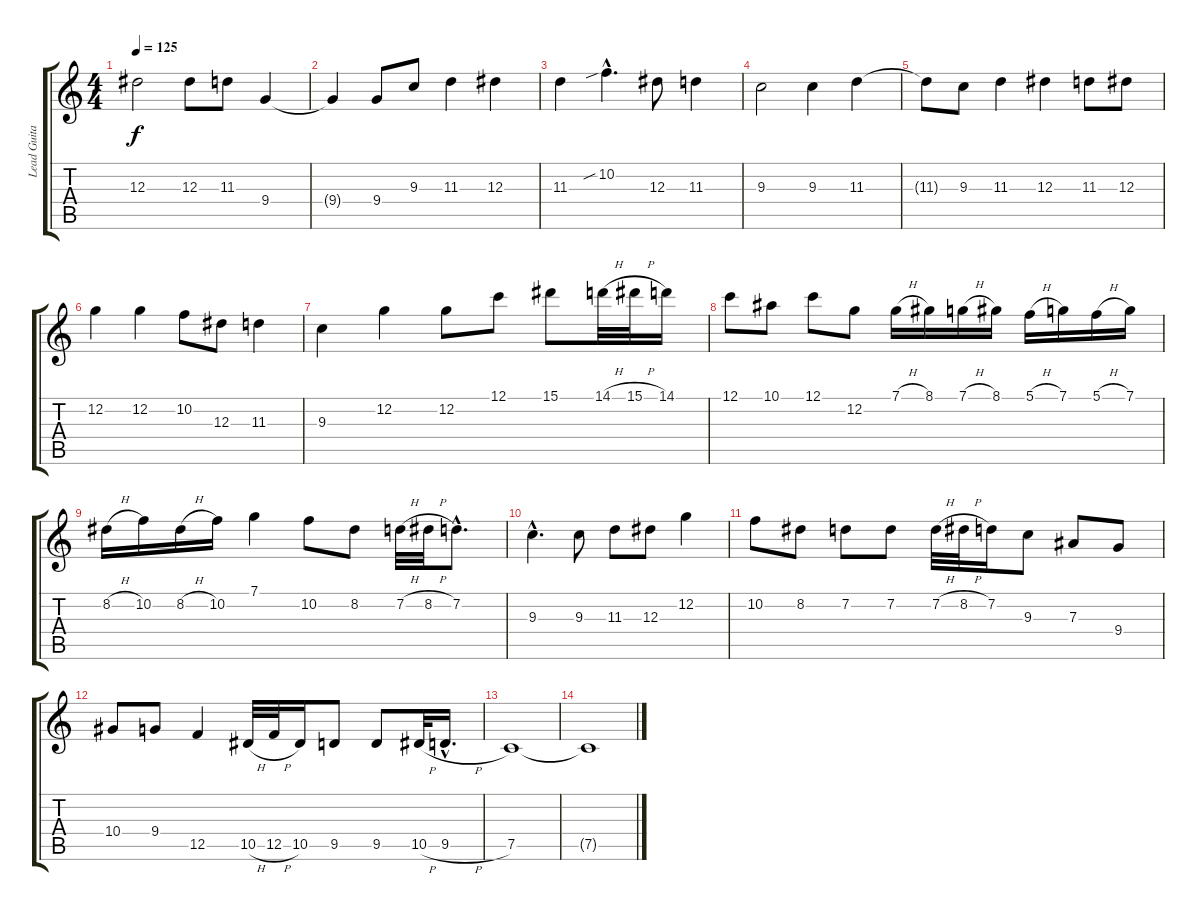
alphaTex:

\track ("Lead Guitar" "Lead Guita") {instrument overdrivenguitar}
\staff {score tabs}
\tuning (C4 G3 Eb3 Bb2 F2 C2) {hide}
\ts (4 4)
\tempo 125
\clef g2
\ks c
12.3.2{dy f} 12.3.8 11.3.8 9.4.4 |
9.4{t}.4 9.4.8 9.3.8 11.3.4 12.3.4 |
11.3.4 10.2{sib hac}.4{d} 12.3.8 11.3.4 |
9.3.2 9.3.4 11.3.4 |
11.3{t}.8 9.3.8 11.3.4 12.3.4 11.3.8 12.3.8 |
12.2.4 12.2.4 10.2.8 12.3.8 11.3.4 |
9.3.4 12.2.4 12.2.8 12.1.8 15.1.8 14.1{h}.32 15.1{h}.32 14.1.16 |
12.1.8 10.1.8 12.1.8 12.2.8 7.1{h}.16 8.1.16 7.1{h}.16 8.1.16 5.1{h}.16 7.1.16 5.1{h}.16 7.1.16 |
8.2{h}.16 10.2.16 8.2{h}.16 10.2.16 7.1.4 10.2.8 8.2.8 7.2{h}.32 8.2{h}.32 7.2{hac}.8{d} |
9.3{hac}.4{d} 9.3.8 11.3.8 12.3.8 12.2.4 |
10.2.8 8.2.8 7.2.8 7.2.8 7.2{h}.32 8.2{h}.32 7.2.16 9.3.8 7.3.8 9.4.8 |
10.4.8 9.4.8 12.5.4 10.5{h}.32 12.5{h}.32 10.5.16 9.5.8 9.5.8 10.5{h}.32 9.5{h hac}.16{d} |
7.5.1 |
7.5{t}.1
